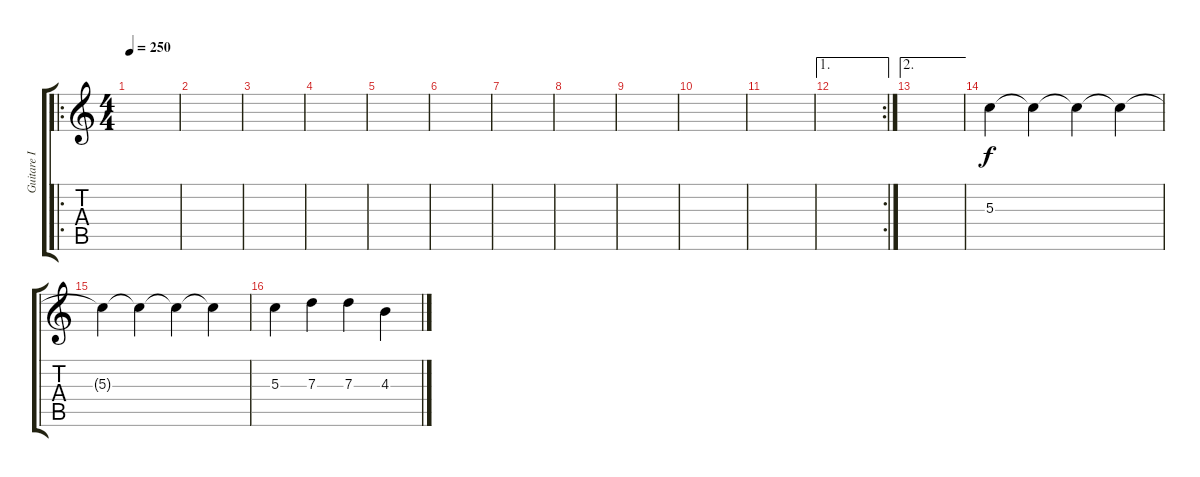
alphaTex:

\track ("Guitare I" "Guitare I") {instrument distortionguitar}
\staff {score tabs}
\tuning (E4 B3 G3 D3 A2 E2) {hide}
\ro
\ts (4 4)
\tempo 250
\clef g2
\ks c
|
|
|
|
|
|
|
|
|
|
|
\ae 1
\rc 2
|
\ae 2
|
5.3.4 5.3{t}.4 5.3{t}.4 5.3{t}.4 |
5.3{t}.4 5.3{t}.4 5.3{t}.4 5.3{t}.4 |
5.3.4 7.3.4 7.3.4 4.3.4
